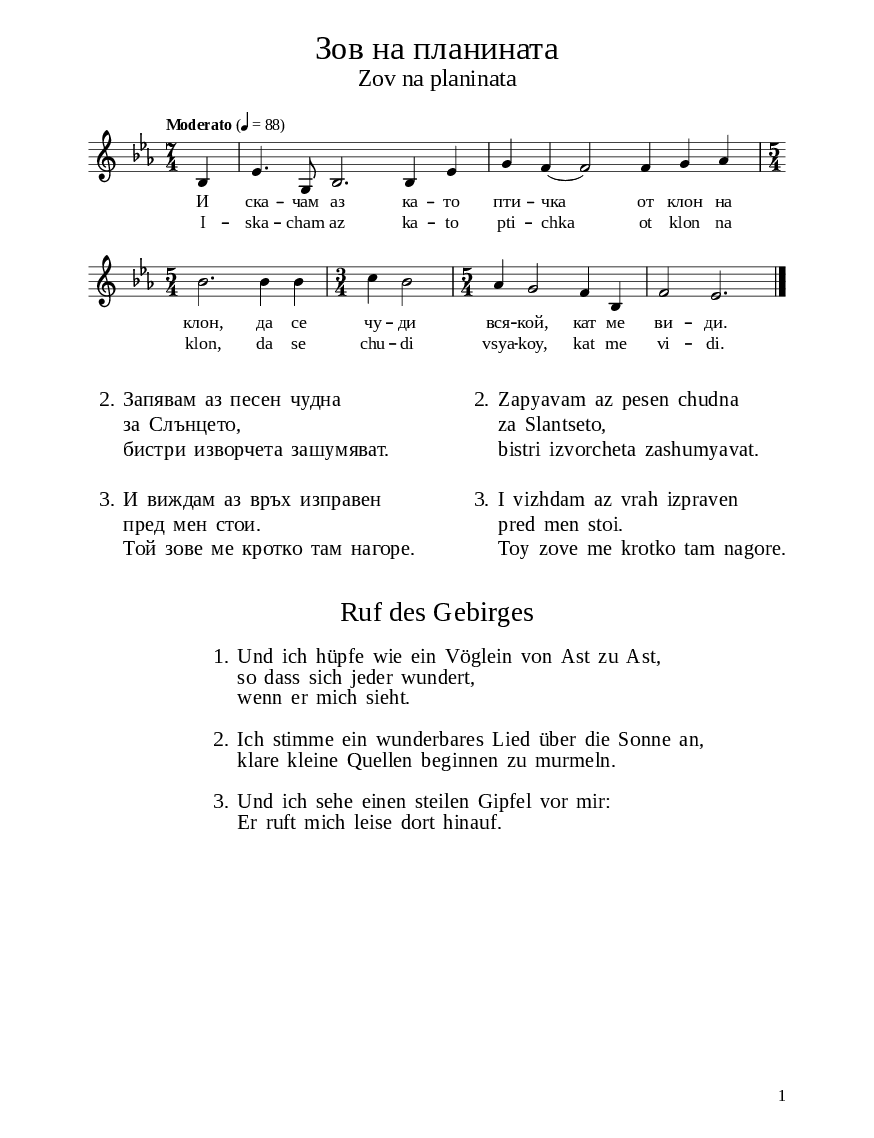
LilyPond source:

\version "2.24.0"

% include paper part and global functions
\include "include/globals.ily"

\bookpart {
  \label #'ref112_2
  \tocItem \markup "Зов на планината – Zov na planinata"
  \include "include/bookpart-paper.ily"
  \score {
    \include "include/score-layout.ily"


    \new Voice \relative c' {

      \clef treble
      \key c \minor
      \time 7/4
      \tempoFunc "Moderato" 4 "88"
      \autoBeamOff
      \partial 4
      bes4 | % 1
      es4.  g,8  bes2.  bes4  es4 | % 2
      g4  f4 ~  f2  f4  g4
      as4 \break | % 3
      \time 5/4  | % 3
      bes2.  bes4  bes4 | % 4
      \time 3/4  | % 4
      c4  bes2 | % 5
      \time 5/4  | % 5
      as4  g2  f4  bes,4 | % 6
      f'2  es2. \bar "|."
    }

    \addlyrics {
      И ска -- чам аз ка -- то пти -- чка от клон на клон, да се чу -- ди вся -- кой, кат ме ви -- ди.
    }
    \addlyrics { I -- ska -- cham az ka -- to pti -- chka ot klon na klon, da se chu -- di vsya -- koy, kat me vi -- di.
    }

    \header {
      title = \titleFunc "Зов на планината" "Zov na planinata"
    }

    \midi{}

  } % score
   %\markup \dc-two "D.C.""con repitione"

  \markup \fontsize #bgCoupletFontSize {
    \hspace #1
    \override #`(baseline-skip . ,bgCoupletBaselineSkip)
    \column {
      \line {  2. Запявам аз  песен чудна}
      \line {   "   "  за Слънцето,}
      \line {   "   "  бистри изворчета зашумяват.}
      \line {   "   " }
      \line {3. И виждам аз връх изправен}
      \line {   "   " пред мен стои.}
      \line {   "   " Той зове ме кротко там нагоре.}
    }

    \hspace #5
    \override #`(baseline-skip . ,bgCoupletBaselineSkip)
    \column {
      \line {  2. Zapyavam az  pesen chudna}
      \line {   "   "  za Slantseto,}
      \line {   "   "  bistri izvorcheta zashumyavat.}
      \line {   "   " }
      \line {3. I vizhdam az vrah izpraven}
      \line {   "   " pred men stoi.}
      \line {   "   " Toy zove me krotko tam nagore.}
    } %column
  } % markup

 
  

  % include foreign translation(s) of the song

  \markup \empty-two
  \version "2.24.1"

\markup \fill-line { \fontsize #deTitleFontSize "Ruf des Gebirges" }
\markup \null
\markup \null
\markup \fontsize #deCoupletFontSize {
  \hspace #12
  \override #`(baseline-skip . ,deCoupletBaselineSkip)

  \column {
    \line { 1. Und ich hüpfe wie ein Vöglein von Ast zu Ast, }

  \line {   "   "  so dass sich jeder wundert, }

   \line {   "   "  wenn er mich sieht.}
     \line { " "}

    \line { 2.  Ich stimme ein wunderbares Lied über die Sonne an,}

     \line {   "   "  klare kleine Quellen beginnen zu murmeln.}
    \line { " "}

    \line { 3. Und ich sehe einen steilen Gipfel vor mir:}

   \line {   "   "  Er ruft mich leise dort hinauf. }


  }


}


} % bookpart
